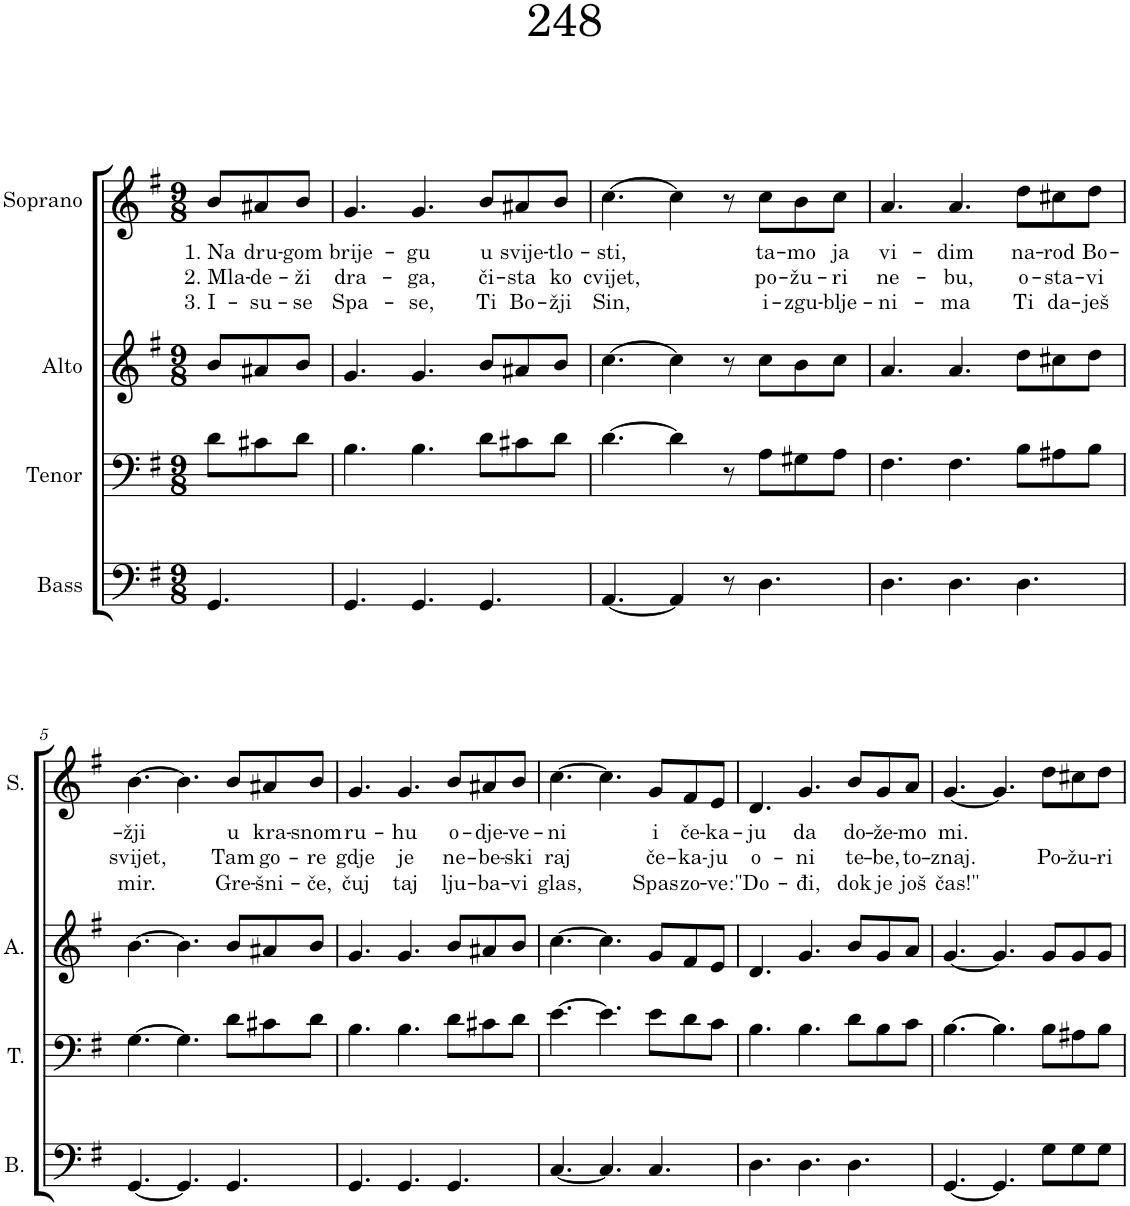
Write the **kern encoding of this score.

**kern	**kern	**kern	**kern	**text	**text	**text
*part4	*part3	*part2	*part1	*part1	*part1	*part1
*staff4	*staff3	*staff2	*staff1	*staff1	*staff1	*staff1
*I"Bass	*I"Tenor	*I"Alto	*I"Soprano	*	*	*
*I'B.	*I'T.	*I'A.	*I'S.	*	*	*
*clefF4	*clefF4	*clefG2	*clefG2	*	*	*
*k[f#]	*k[f#]	*k[f#]	*k[f#]	*	*	*
*M9/8	*M9/8	*M9/8	*M9/8	*	*	*
=1	=1	=1	=1	=1	=1	=1
!	!	!	!	!LO:LY:b	!LO:LY:b	!LO:LY:b
4.GG/	8d\L	8b/L	8b/L	1. Na	2. Mla-	3. I-
!	!	!	!	!LO:LY:b	!LO:LY:b	!LO:LY:b
.	8c#X\	8a#X/	8a#X/	dru-	-de-	-su-
!	!	!	!	!LO:LY:b	!LO:LY:b	!LO:LY:b
.	8d\J	8b/J	8b/J	-gom	-ži	-se
=2	=2	=2	=2	=2	=2	=2
!	!	!	!	!LO:LY:b	!LO:LY:b	!LO:LY:b
4.GG/	4.B\	4.g/	4.g/	brije-	dra-	Spa-
!	!	!	!	!LO:LY:b	!LO:LY:b	!LO:LY:b
4.GG/	4.B\	4.g/	4.g/	-gu	-ga,	-se,
!	!	!	!	!LO:LY:b	!LO:LY:b	!LO:LY:b
4.GG/	8d\L	8b/L	8b/L	u	či-	Ti
!	!	!	!	!LO:LY:b	!LO:LY:b	!LO:LY:b
.	8c#X\	8a#X/	8a#X/	svije-	-sta	Bo-
!	!	!	!	!LO:LY:b	!LO:LY:b	!LO:LY:b
.	8d\J	8b/J	8b/J	-tlo-	ko	-žji
=3	=3	=3	=3	=3	=3	=3
!	!	!	!	!LO:LY:b	!LO:LY:b	!LO:LY:b
[4.AA/	[4.d\	[4.cc\	[4.cc\	-sti,	cvijet,	Sin,
4AA/]	4d\]	4cc\]	4cc\]	.	.	.
8r	8r	8r	8r	.	.	.
!	!	!	!	!LO:LY:b	!LO:LY:b	!LO:LY:b
4.D\	8A\L	8cc\L	8cc\L	ta-	po-	i-
!	!	!	!	!LO:LY:b	!LO:LY:b	!LO:LY:b
.	8G#X\	8b\	8b\	-mo	-žu-	-zgu-
!	!	!	!	!LO:LY:b	!LO:LY:b	!LO:LY:b
.	8A\J	8cc\J	8cc\J	ja	-ri	-blje-
=4	=4	=4	=4	=4	=4	=4
!	!	!	!	!LO:LY:b	!LO:LY:b	!LO:LY:b
4.D\	4.F#\	4.a/	4.a/	vi-	ne-	-ni-
!	!	!	!	!LO:LY:b	!LO:LY:b	!LO:LY:b
4.D\	4.F#\	4.a/	4.a/	-dim	-bu,	-ma
!	!	!	!	!LO:LY:b	!LO:LY:b	!LO:LY:b
4.D\	8B\L	8dd\L	8dd\L	na-	o-	Ti
!	!	!	!	!LO:LY:b	!LO:LY:b	!LO:LY:b
.	8A#X\	8cc#X\	8cc#X\	-rod	-sta-	da-
!	!	!	!	!LO:LY:b	!LO:LY:b	!LO:LY:b
.	8B\J	8dd\J	8dd\J	Bo-	-vi	-ješ
!!LO:LB:g=z
=5	=5	=5	=5	=5	=5	=5
!	!	!	!	!LO:LY:b	!LO:LY:b	!LO:LY:b
[4.GG/	[4.G\	[4.b\	[4.b\	-žji	svijet,	mir.
4.GG/]	4.G\]	4.b\]	4.b\]	.	.	.
!	!	!	!	!LO:LY:b	!LO:LY:b	!LO:LY:b
4.GG/	8d\L	8b/L	8b/L	u	Tam	Gre-
!	!	!	!	!LO:LY:b	!LO:LY:b	!LO:LY:b
.	8c#X\	8a#X/	8a#X/	kra-	go-	-šni-
!	!	!	!	!LO:LY:b	!LO:LY:b	!LO:LY:b
.	8d\J	8b/J	8b/J	-snom	-re	-če,
=6	=6	=6	=6	=6	=6	=6
!	!	!	!	!LO:LY:b	!LO:LY:b	!LO:LY:b
4.GG/	4.B\	4.g/	4.g/	ru-	gdje	čuj
!	!	!	!	!LO:LY:b	!LO:LY:b	!LO:LY:b
4.GG/	4.B\	4.g/	4.g/	-hu	je	taj
!	!	!	!	!LO:LY:b	!LO:LY:b	!LO:LY:b
4.GG/	8d\L	8b/L	8b/L	o-	ne-	lju-
!	!	!	!	!LO:LY:b	!LO:LY:b	!LO:LY:b
.	8c#X\	8a#X/	8a#X/	-dje-	-be-	-ba-
!	!	!	!	!LO:LY:b	!LO:LY:b	!LO:LY:b
.	8d\J	8b/J	8b/J	-ve-	-ski	-vi
=7	=7	=7	=7	=7	=7	=7
!	!	!	!	!LO:LY:b	!LO:LY:b	!LO:LY:b
[4.C/	[4.e\	[4.cc\	[4.cc\	-ni	raj	glas,
4.C/]	4.e\]	4.cc\]	4.cc\]	.	.	.
!	!	!	!	!LO:LY:b	!LO:LY:b	!LO:LY:b
4.C/	8e\L	8g/L	8g/L	i	če-	Spas
!	!	!	!	!LO:LY:b	!LO:LY:b	!LO:LY:b
.	8d\	8f#/	8f#/	če-	-ka-	zo-
!	!	!	!	!LO:LY:b	!LO:LY:b	!LO:LY:b
.	8c\J	8e/J	8e/J	-ka-	-ju	-ve:
=8	=8	=8	=8	=8	=8	=8
!	!	!	!	!LO:LY:b	!LO:LY:b	!LO:LY:b
4.D\	4.B\	4.d/	4.d/	-ju	o-	"Do-
!	!	!	!	!LO:LY:b	!LO:LY:b	!LO:LY:b
4.D\	4.B\	4.g/	4.g/	da	-ni	-đi,
!	!	!	!	!LO:LY:b	!LO:LY:b	!LO:LY:b
4.D\	8d\L	8b/L	8b/L	do-	te-	dok
!	!	!	!	!LO:LY:b	!LO:LY:b	!LO:LY:b
.	8B\	8g/	8g/	-že-	-be,	je
!	!	!	!	!LO:LY:b	!LO:LY:b	!LO:LY:b
.	8c\J	8a/J	8a/J	-mo	to-	još
=9	=9	=9	=9	=9	=9	=9
!	!	!	!	!LO:LY:b	!LO:LY:b	!LO:LY:b
[4.GG/	[4.B\	[4.g/	[4.g/	mi.	-znaj.	čas!"
4.GG/]	4.B\]	4.g/]	4.g/]	.	.	.
!	!	!	!	!	!LO:LY:b	!
8G\L	8B\L	8g/L	8dd\L	.	Po-	.
!	!	!	!	!	!LO:LY:b	!
8G\	8A#X\	8g/	8cc#X\	.	-žu-	.
!	!	!	!	!	!LO:LY:b	!
8G\J	8B\J	8g/J	8dd\J	.	-ri	.
=	=	=	=	=	=	=
*-	*-	*-	*-	*-	*-	*-
